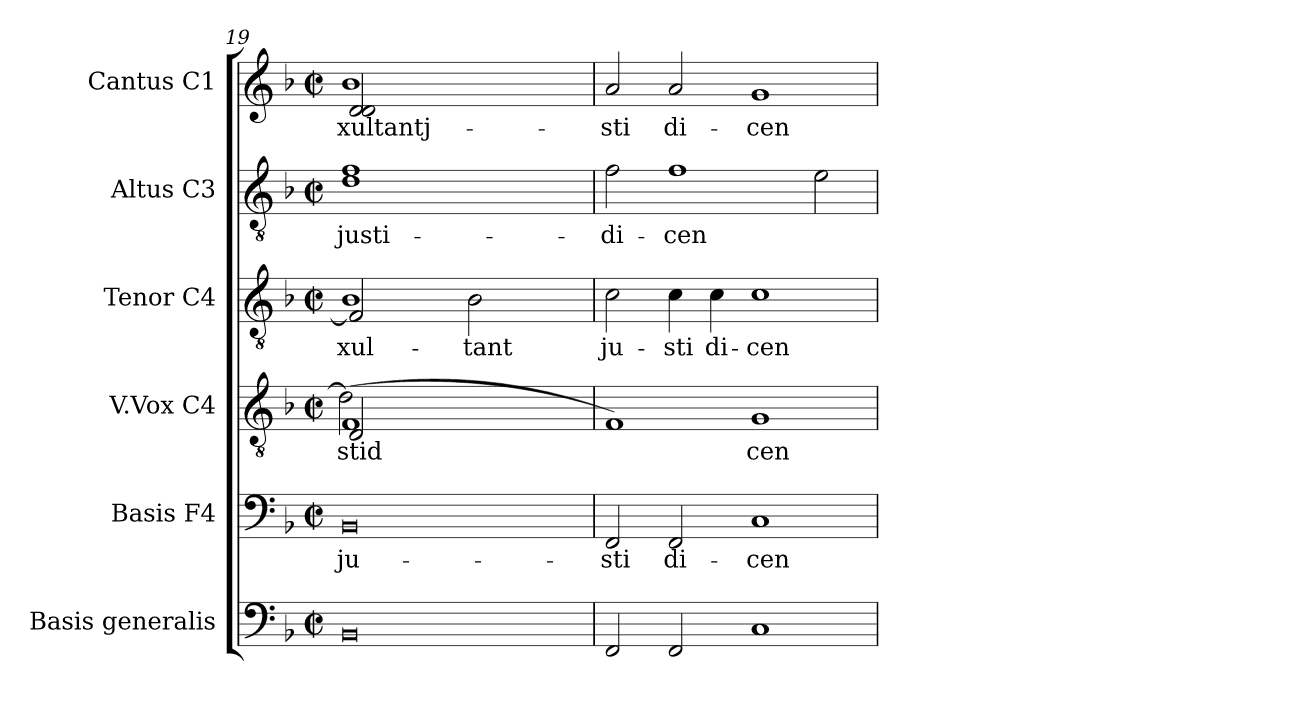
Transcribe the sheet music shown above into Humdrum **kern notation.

**kern	**kern	**text	**kern	**text	**kern	**text	**kern	**text	**kern	**text
*part6	*part5	*part5	*part4	*part4	*part3	*part3	*part2	*part2	*part1	*part1
*staff6	*staff5	*staff5	*staff4	*staff4	*staff3	*staff3	*staff2	*staff2	*staff1	*staff1
*I"Basis  generalis	*I"Basis  F4	*	*I"V.Vox  C4	*	*I"Tenor  C4	*	*I"Altus  C3	*	*I"Cantus  C1	*
*	*I'B	*	*	*	*I'T	*	*I'A	*	*I'C	*
*clefF4	*clefF4	*	*clefGv2	*	*clefGv2	*	*clefGv2	*	*clefG2	*
*k[b-]	*k[b-]	*	*k[b-]	*	*k[b-]	*	*k[b-]	*	*k[b-]	*
*F:	*F:	*	*F:	*	*F:	*	*F:	*	*F:	*
*M2/2	*M2/2	*	*M2/2	*	*M2/2	*	*M2/2	*	*M2/2	*
*met(c|)	*met(c|)	*	*met(c|)	*	*met(c|)	*	*met(c|)	*	*met(c|)	*
=19	=19	=19	=19	=19	=19	=19	=19	=19	=19	=19
!	!	!LO:LY:b:cj	!	!LO:LY:b:cj	!	!LO:LY:b:cj	!	!LO:LY:b:cj	!	!LO:LY:b:cj
*	*	*	*^	*	*^	*	*	*	*^	*
*	*	*	*	*^	*	*	*	*	*	*	*	*	*
0BB-	0BB-	ju-	(<1F	2d\]	2D/	-stid	1B-	2F/]	-xul-	1f 1d	justi-	1b-	2d/ 2d/	-xultantj-
.	.	.	.	1ryy	1ryy	.	.	2ryy	.	.	.	.	1ryy	.
!	!	!	!	!	!	!	!	!	!LO:LY:b:cj	!	!	!	!	!
.	.	.	1ryy	.	.	.	2B-\	1ryy	-tant	1ryy	.	1ryy	.	.
.	.	.	.	2ryy	2ryy	.	2ryy	.	.	.	.	.	2ryy	.
*	*	*	*	*	*	*	*v	*v	*	*	*	*	*	*
=20	=20	=20	=20	=20	=20	=20	=20	=20	=20	=20	=20	=20	=20
!	!	!LO:LY:b:cj	!	!	!	!LO:LY:b:cj	!	!LO:LY:b:cj	!	!LO:LY:b:cj	!	!	!LO:LY:b:cj
*	*	*	*v	*v	*v	*	*	*	*	*	*v	*v	*
2FF/	2FF/	-sti	1F)	-	2c\	ju-	2f\	-di-	2a>/	-sti
!	!	!LO:LY:b:cj	!	!	!	!LO:LY:b:cj	!	!LO:LY:b:cj	!	!LO:LY:b:cj
2FF/	2FF/	di-	.	.	4c\	-sti	1f	-cen-	2a/	di-
!	!	!	!	!	!	!LO:LY:b:cj	!	!	!	!
.	.	.	.	.	4c\	di-	.	.	.	.
!	!	!LO:LY:b:cj	!	!LO:LY:b:cj	!	!LO:LY:b:cj	!	!	!	!LO:LY:b:cj
1C	1C	-cen-	1G	-cen-	1c	-cen-	.	.	1g	-cen-
!	!	!	!	!	!	!	!	!LO:LY:b:cj	!	!
.	.	.	.	.	.	.	2e\	--	.	.
=	=	=	=	=	=	=	=	=	=	=
*-	*-	*-	*-	*-	*-	*-	*-	*-	*-	*-
